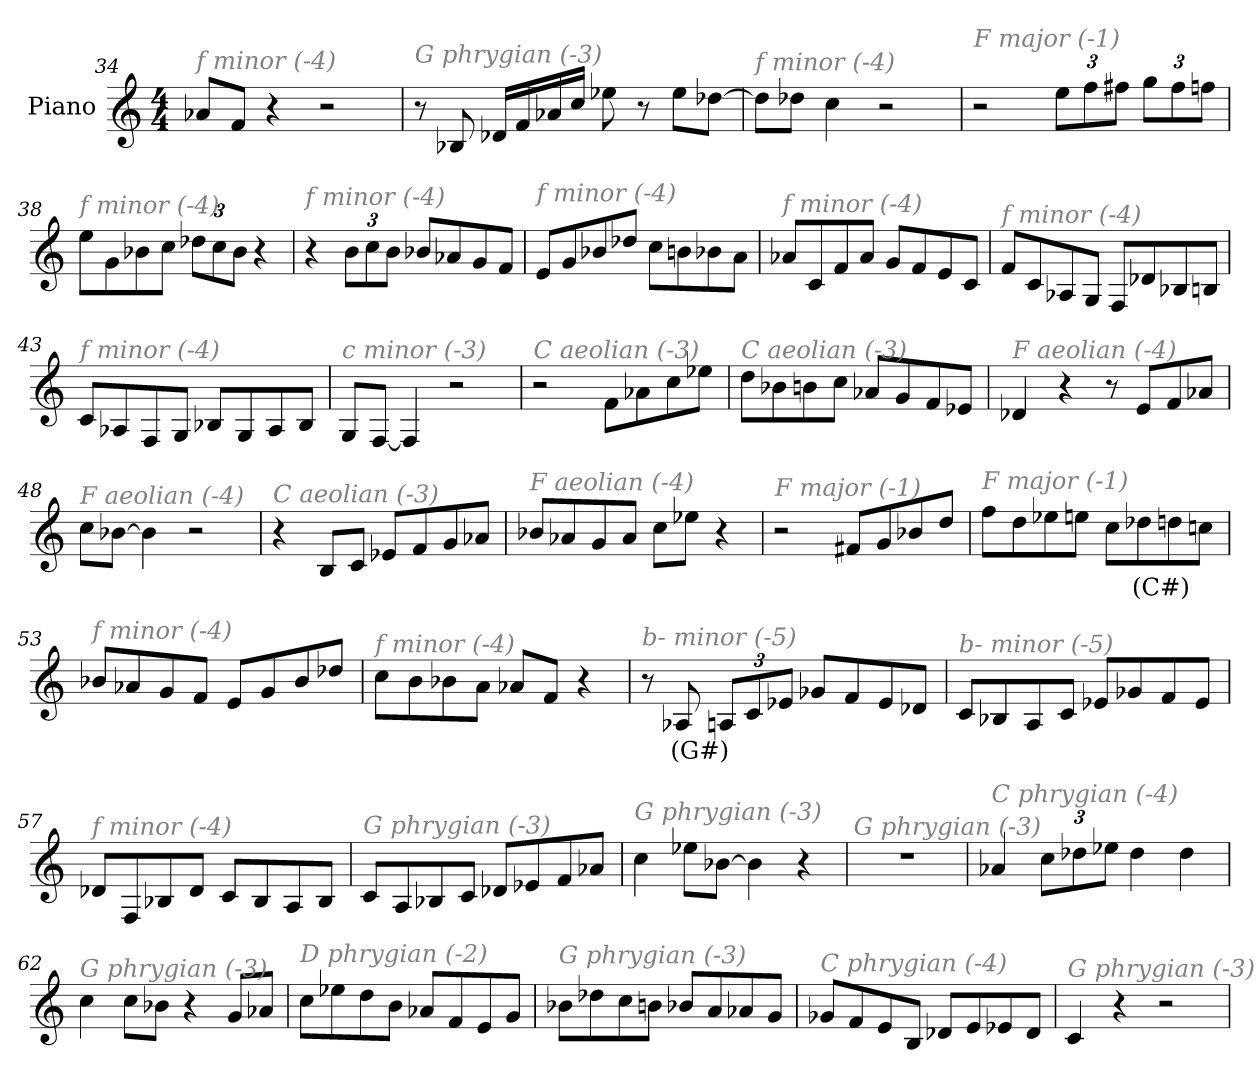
**kern	**text
*part1	*part1
*staff1	*staff1
*I"Piano	*
*I'Pno	*
*clefG2	*
*k[]	*
*M4/4	*
=34	=34
!LO:TX:i:color=#808080:t=f minor (-4)	!
8a-X/L	.
8f/J	.
4r	.
2r	.
=35	=35
!LO:TX:i:color=#808080:t=G phrygian (-3)	!
8r	.
8B-X/	.
16d-X/LL	.
16f/	.
16a-X/	.
16cc/JJ	.
8ee-X\	.
8r	.
8ee-\L	.
[8dd-X\J	.
!!LO:LB:g=z
=36	=36
!LO:TX:i:color=#808080:t=f minor (-4)	!
8dd-\L]	.
8dd-X\J	.
4cc\	.
2r	.
=37	=37
!LO:TX:i:color=#808080:t=F major (-1)	!
2r	.
*Xbrackettup	*
12ee\L	.
12ff\	.
12ff#X\J	.
12gg\L	.
12ff#\	.
12ffn\J	.
=38	=38
!LO:TX:i:color=#808080:t=f minor (-4)	!
8ee\L	.
8g\	.
8b-X\	.
8cc\J	.
12dd-X\L	.
12cc\	.
12b-\J	.
4r	.
=39	=39
!LO:TX:i:color=#808080:t=f minor (-4)	!
4r	.
12b\L	.
12cc\	.
12b\J	.
8b-X/L	.
8a-X/	.
8g/	.
8f/J	.
!!LO:LB:g=z
=40	=40
!LO:TX:i:color=#808080:t=f minor (-4)	!
8e/L	.
8g/	.
8b-X/	.
8dd-X/J	.
8cc\L	.
8bn\	.
8b-X\	.
8a\J	.
=41	=41
!LO:TX:i:color=#808080:t=f minor (-4)	!
8a-X/L	.
8c/	.
8f/	.
8a-/J	.
8g/L	.
8f/	.
8e/	.
8c/J	.
=42	=42
!LO:TX:i:color=#808080:t=f minor (-4)	!
8f/L	.
8c/	.
8A-X/	.
8G/J	.
8F/L	.
8d-X/	.
8B-X/	.
8Bn/J	.
=43	=43
!LO:TX:i:color=#808080:t=f minor (-4)	!
8c/L	.
8A-X/	.
8F/	.
8G/J	.
8B-X/L	.
8G/	.
8A-/	.
8B-/J	.
!!LO:PB:g=z
=44	=44
!LO:TX:i:color=#808080:t=c minor (-3)	!
8G/L	.
[8F/J	.
4F/]	.
2r	.
=45	=45
!LO:TX:i:color=#808080:t=C aeolian (-3)	!
2r	.
8f\L	.
8a-X\	.
8cc\	.
8ee-X\J	.
=46	=46
!LO:TX:i:color=#808080:t=C aeolian (-3)	!
8dd\L	.
8b-X\	.
8bn\	.
8cc\J	.
8a-X/L	.
8g/	.
8f/	.
8e-X/J	.
=47	=47
!LO:TX:i:color=#808080:t=F aeolian (-4)	!
4d-X/	.
4r	.
8r	.
8e/L	.
8f/	.
8a-X/J	.
=48	=48
!LO:TX:i:color=#808080:t=F aeolian (-4)	!
8cc\L	.
[8b-X\J	.
4b-\]	.
2r	.
!!LO:LB:g=z
=49	=49
!LO:TX:i:color=#808080:t=C aeolian (-3)	!
4r	.
8B/L	.
8c/J	.
8e-X/L	.
8f/	.
8g/	.
8a-X/J	.
=50	=50
!LO:TX:i:color=#808080:t=F aeolian (-4)	!
8b-X/L	.
8a-X/	.
8g/	.
8a-/J	.
8cc\L	.
8ee-X\J	.
4r	.
=51	=51
!LO:TX:i:color=#808080:t=F major (-1)	!
2r	.
8f#X/L	.
8g/	.
8b-X/	.
8dd/J	.
=52	=52
!LO:TX:i:color=#808080:t=F major (-1)	!
8ff\L	.
8dd\	.
8ee-X\	.
8een\J	.
8cc\L	.
8dd-Xi\	(C#)
8dd\	.
8ccn\J	.
!!LO:LB:g=z
=53	=53
!LO:TX:i:color=#808080:t=f minor (-4)	!
8b-X/L	.
8a-X/	.
8g/	.
8f/J	.
8e/L	.
8g/	.
8b-/	.
8dd-X/J	.
=54	=54
!LO:TX:i:color=#808080:t=f minor (-4)	!
8cc\L	.
8b\	.
8b-X\	.
8a\J	.
8a-X/L	.
8f/J	.
4r	.
=55	=55
!LO:TX:i:color=#808080:t=b- minor (-5)	!
8r	.
8A-Xi/	(G#)
12A/L	.
12c/	.
12e-X/J	.
8g-X/L	.
8f/	.
8e-/	.
8d-X/J	.
=56	=56
!LO:TX:i:color=#808080:t=b- minor (-5)	!
8c/L	.
8B-X/	.
8A/	.
8c/J	.
8e-X/L	.
8g-X/	.
8f/	.
8e-/J	.
!!LO:LB:g=z
=57	=57
!LO:TX:i:color=#808080:t=f minor (-4)	!
8d-X/L	.
8F/	.
8B-X/	.
8d-/J	.
8c/L	.
8B-/	.
8A/	.
8B-/J	.
=58	=58
!LO:TX:i:color=#808080:t=G phrygian (-3)	!
8c/L	.
8A/	.
8B-X/	.
8c/J	.
8d-X/L	.
8e-X/	.
8f/	.
8a-X/J	.
=59	=59
!LO:TX:i:color=#808080:t=G phrygian (-3)	!
4cc\	.
8ee-X\L	.
[8b-X\J	.
4b-\]	.
4r	.
=60	=60
!LO:TX:i:color=#808080:t=G phrygian (-3)	!
1r	.
=61	=61
!LO:TX:i:color=#808080:t=C phrygian (-4)	!
4a-X/	.
12cc\L	.
12dd-X\	.
12ee-X\J	.
4dd-\	.
4dd-\	.
!!LO:LB:g=z
=62	=62
!LO:TX:i:color=#808080:t=G phrygian (-3)	!
4cc\	.
8cc\L	.
8b-X\J	.
4r	.
8g/L	.
8a-X/J	.
=63	=63
!LO:TX:i:color=#808080:t=D phrygian (-2)	!
8cc\L	.
8ee-X\	.
8dd\	.
8b\J	.
8a-X/L	.
8f/	.
8e/	.
8g/J	.
=64	=64
!LO:TX:i:color=#808080:t=G phrygian (-3)	!
8b-X\L	.
8dd-X\	.
8cc\	.
8bn\J	.
8b-X/L	.
8a/	.
8a-X/	.
8g/J	.
=65	=65
!LO:TX:i:color=#808080:t=C phrygian (-4)	!
8g-X/L	.
8f/	.
8e/	.
8B/J	.
8d-X/L	.
8e/	.
8e-X/	.
8d-/J	.
=66	=66
!LO:TX:i:color=#808080:t=G phrygian (-3)	!
4c/	.
4r	.
2r	.
=	=
*-	*-
